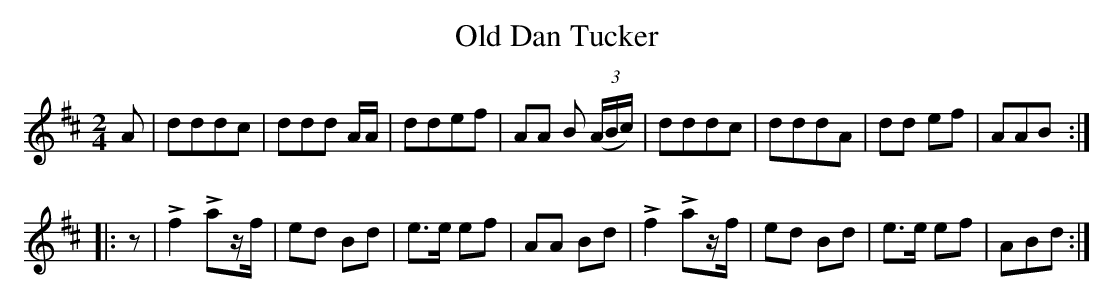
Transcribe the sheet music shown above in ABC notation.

X:1
T:Old Dan Tucker
M:2/4
L:1/8
K:D
A|dddc|ddd A/A/|ddef|AA B (3(A/B/c/)|dddc|dddA|dd ef|AAB::
z|Lf2 Laz/f/|ed Bd|e>e ef|AA Bd|Lf2 Laz/f/|ed Bd|e>e ef|ABd :|
